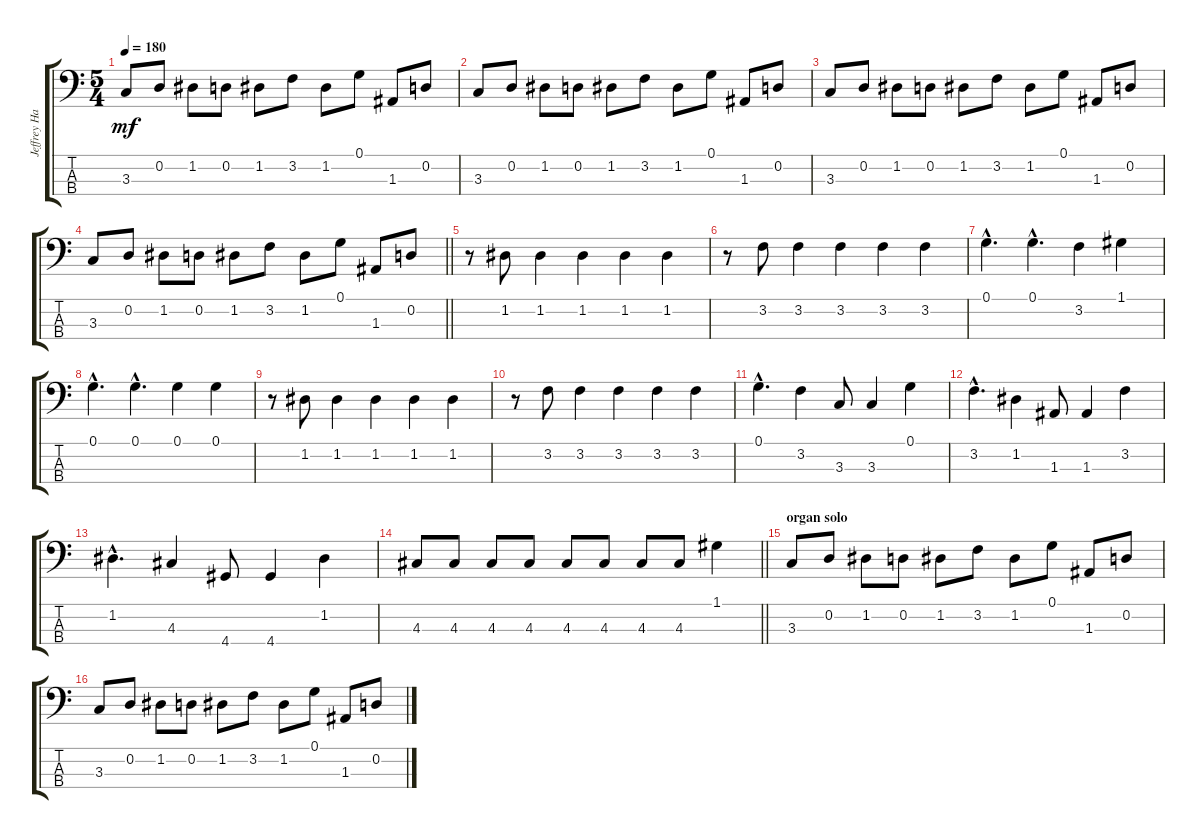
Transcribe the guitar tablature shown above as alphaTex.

\track ("Jeffrey Hammond-Hammond (bass)" "Jeffrey Ha") {instrument electricbassfinger}
\staff {score tabs}
\tuning (G2 D2 A1 E1) {hide}
\ts (5 4)
\tempo 180
\clef f4
\ks c
3.3.8{dy mf} 0.2.8 1.2.8 0.2.8 1.2.8 3.2.8 1.2.8 0.1.8 1.3.8 0.2.8 |
3.3.8 0.2.8 1.2.8 0.2.8 1.2.8 3.2.8 1.2.8 0.1.8 1.3.8 0.2.8 |
3.3.8 0.2.8 1.2.8 0.2.8 1.2.8 3.2.8 1.2.8 0.1.8 1.3.8 0.2.8 |
\barLineRight lightlight
3.3.8 0.2.8 1.2.8 0.2.8 1.2.8 3.2.8 1.2.8 0.1.8 1.3.8 0.2.8 |
r.8 1.2.8 1.2.4 1.2.4 1.2.4 1.2.4 |
r.8 3.2.8 3.2.4 3.2.4 3.2.4 3.2.4 |
0.1{hac}.4{d} 0.1{hac}.4{d} 3.2.4 1.1.4 |
0.1{hac}.4{d} 0.1{hac}.4{d} 0.1.4 0.1.4 |
r.8 1.2.8 1.2.4 1.2.4 1.2.4 1.2.4 |
r.8 3.2.8 3.2.4 3.2.4 3.2.4 3.2.4 |
0.1{hac}.4{d} 3.2.4 3.3.8 3.3.4 0.1.4 |
3.2{hac}.4{d} 1.2.4 1.3.8 1.3.4 3.2.4 |
1.2{hac}.4{d} 4.3.4 4.4.8 4.4.4 1.2.4 |
\barLineRight lightlight
4.3.8 4.3.8 4.3.8 4.3.8 4.3.8 4.3.8 4.3.8 4.3.8 1.1.4 |
\section ("" "organ solo")
3.3.8 0.2.8 1.2.8 0.2.8 1.2.8 3.2.8 1.2.8 0.1.8 1.3.8 0.2.8 |
3.3.8 0.2.8 1.2.8 0.2.8 1.2.8 3.2.8 1.2.8 0.1.8 1.3.8 0.2.8
